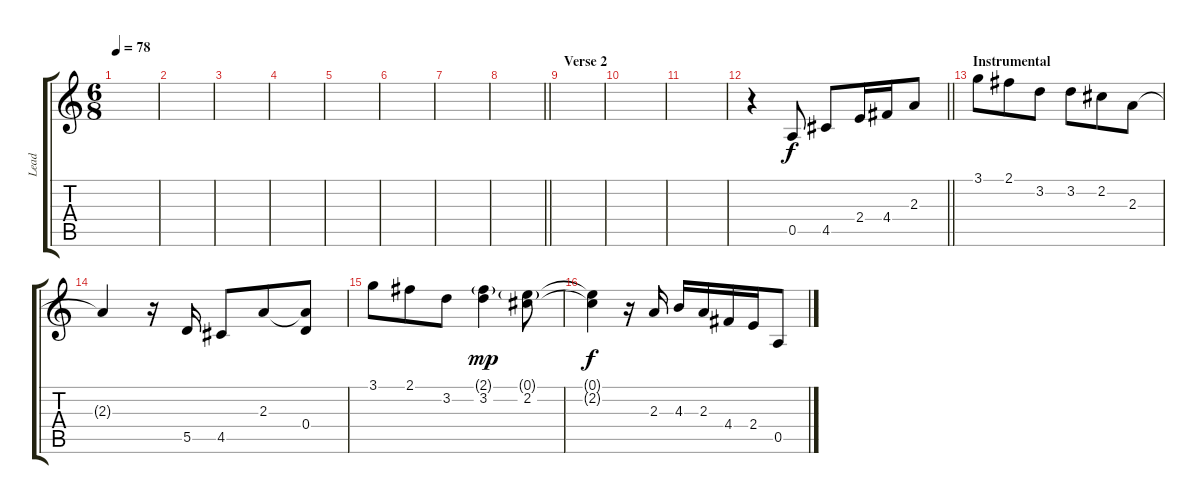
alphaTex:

\track ("Lead" "Lead") {instrument distortionguitar}
\staff {score tabs}
\tuning (E4 B3 G3 D3 A2 E2) {hide}
\ts (6 8)
\tempo 78
\clef g2
\ks c
|
|
|
|
|
|
|
\barLineRight lightlight
|
\section ("" "Verse 2")
|
|
|
\barLineRight lightlight
r.4 0.5.8 4.5.8 2.4.16 4.4.16 2.3.8 |
\section ("" "Instrumental")
3.1.8 2.1.8 3.2.8 3.2.8 2.2.8 2.3.8 |
2.3{t}.4 r.16 5.5.16 4.5.8 2.3.8 (2.3{t} 0.4).8 |
3.1.8 2.1.8 3.2.8 (2.1{g} 3.2).4{dy mp} (0.1{g} 2.2).8 |
(0.1{t} 2.2{t}).4{dy f} r.16 2.3.16 4.3.16 2.3.16 4.4.16 2.4.16 0.5.8
